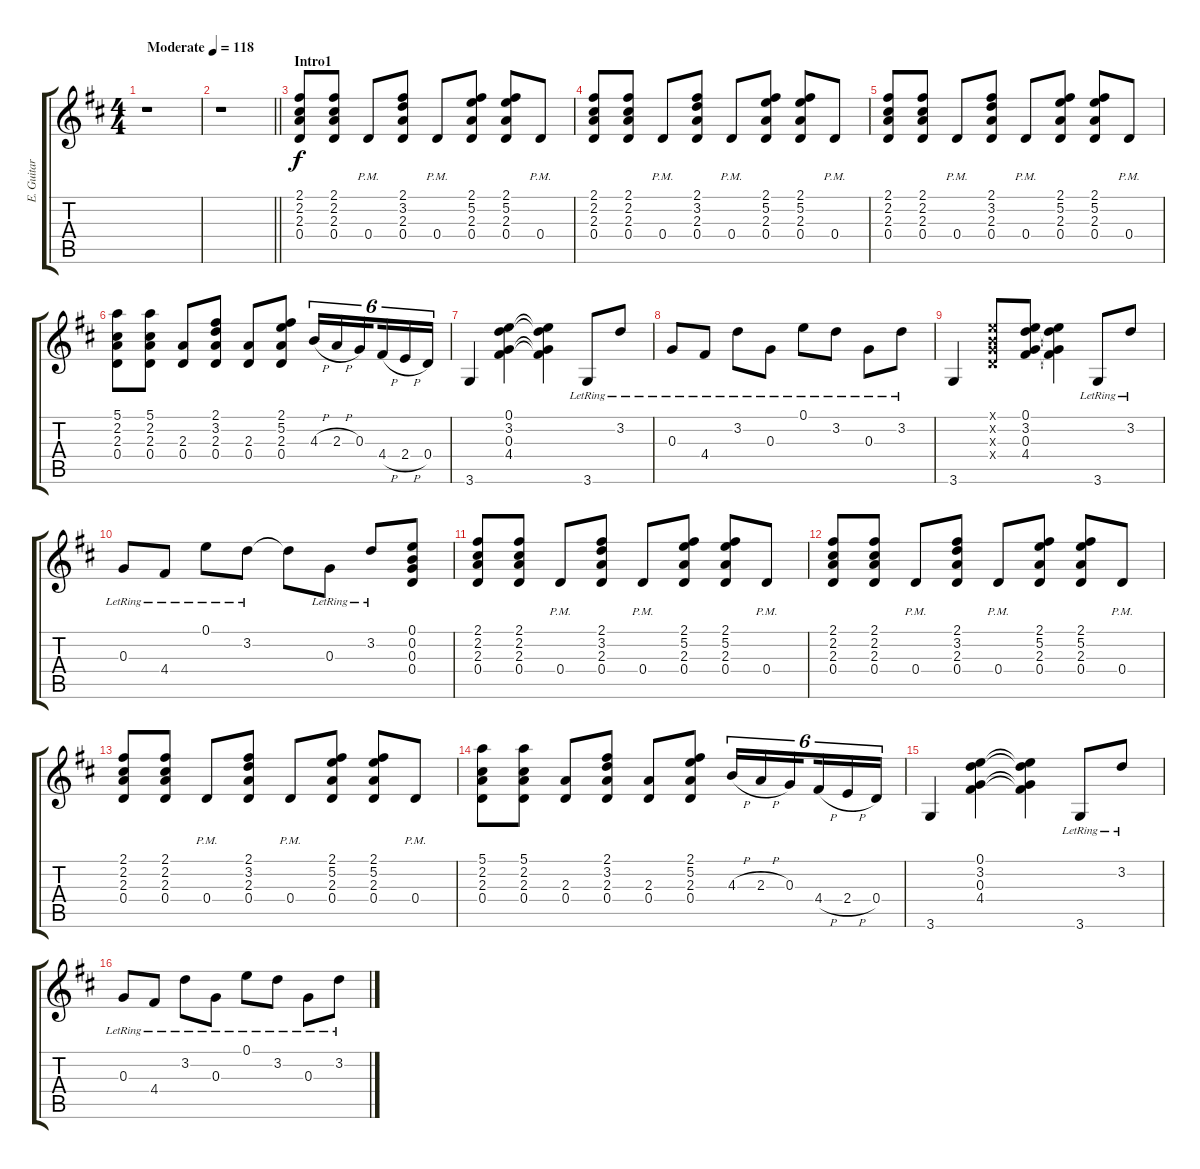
\track ("E. Guitar I" "E. Guitar ") {instrument overdrivenguitar}
\staff {score tabs}
\tuning (E4 B3 G3 D3 A2 E2) {hide}
\ts (4 4)
\tempo (118 "Moderate")
\clef g2
\ks d
r.1{dy f instrument overdrivenguitar} |
\barLineRight lightlight
r.1 |
\section ("" "Intro1")
(2.1 2.2 2.3 0.4).8 (2.1 2.2 2.3 0.4).8 0.4{pm}.8 (2.1 3.2 2.3 0.4).8 0.4{pm}.8 (2.1 5.2 2.3 0.4).8 (2.1 5.2 2.3 0.4).8 0.4{pm}.8 |
(2.1 2.2 2.3 0.4).8 (2.1 2.2 2.3 0.4).8 0.4{pm}.8 (2.1 3.2 2.3 0.4).8 0.4{pm}.8 (2.1 5.2 2.3 0.4).8 (2.1 5.2 2.3 0.4).8 0.4{pm}.8 |
(2.1 2.2 2.3 0.4).8 (2.1 2.2 2.3 0.4).8 0.4{pm}.8 (2.1 3.2 2.3 0.4).8 0.4{pm}.8 (2.1 5.2 2.3 0.4).8 (2.1 5.2 2.3 0.4).8 0.4{pm}.8 |
(5.1 2.2 2.3 0.4).8 (5.1 2.2 2.3 0.4).8 (2.3 0.4).8 (2.1 3.2 2.3 0.4).8 (2.3 0.4).8 (2.1 5.2 2.3 0.4).8 4.3{h}.16{tu (6 4)} 2.3{h}.16{tu (6 4)} 0.3.16{tu (6 4) beam splitsecondary} 4.4{h}.16{tu (6 4)} 2.4{h}.16{tu (6 4)} 0.4.16{tu (6 4)} |
3.6.4 (0.1 3.2 0.3 4.4).4 (0.1{t} 3.2{t} 0.3{t} 4.4{t}).4 3.6{lr}.8 3.2{lr}.8 |
0.3{lr}.8 4.4{lr}.8 3.2{lr}.8 0.3{lr}.8 0.1{lr}.8 3.2{lr}.8 0.3{lr}.8 3.2{lr}.8 |
3.6.4 (0.1{x} 0.2{x} 0.3{x} 0.4{x}).8 (0.1 3.2 0.3 4.4).8 (0.1{t} 3.2{t} 0.3{t} 4.4{t}).4 3.6{lr}.8 3.2{lr}.8 |
0.3{lr}.8 4.4{lr}.8 0.1{lr}.8 3.2{lr}.8 3.2{t}.8 0.3{lr}.8 3.2{lr}.8 (0.1 0.2 0.3 0.4).8 |
(2.1 2.2 2.3 0.4).8 (2.1 2.2 2.3 0.4).8 0.4{pm}.8 (2.1 3.2 2.3 0.4).8 0.4{pm}.8 (2.1 5.2 2.3 0.4).8 (2.1 5.2 2.3 0.4).8 0.4{pm}.8 |
(2.1 2.2 2.3 0.4).8 (2.1 2.2 2.3 0.4).8 0.4{pm}.8 (2.1 3.2 2.3 0.4).8 0.4{pm}.8 (2.1 5.2 2.3 0.4).8 (2.1 5.2 2.3 0.4).8 0.4{pm}.8 |
(2.1 2.2 2.3 0.4).8 (2.1 2.2 2.3 0.4).8 0.4{pm}.8 (2.1 3.2 2.3 0.4).8 0.4{pm}.8 (2.1 5.2 2.3 0.4).8 (2.1 5.2 2.3 0.4).8 0.4{pm}.8 |
(5.1 2.2 2.3 0.4).8 (5.1 2.2 2.3 0.4).8 (2.3 0.4).8 (2.1 3.2 2.3 0.4).8 (2.3 0.4).8 (2.1 5.2 2.3 0.4).8 4.3{h}.16{tu (6 4)} 2.3{h}.16{tu (6 4)} 0.3.16{tu (6 4) beam splitsecondary} 4.4{h}.16{tu (6 4)} 2.4{h}.16{tu (6 4)} 0.4.16{tu (6 4)} |
3.6.4 (0.1 3.2 0.3 4.4).4 (0.1{t} 3.2{t} 0.3{t} 4.4{t}).4 3.6{lr}.8 3.2{lr}.8 |
0.3{lr}.8 4.4{lr}.8 3.2{lr}.8 0.3{lr}.8 0.1{lr}.8 3.2{lr}.8 0.3{lr}.8 3.2{lr}.8
